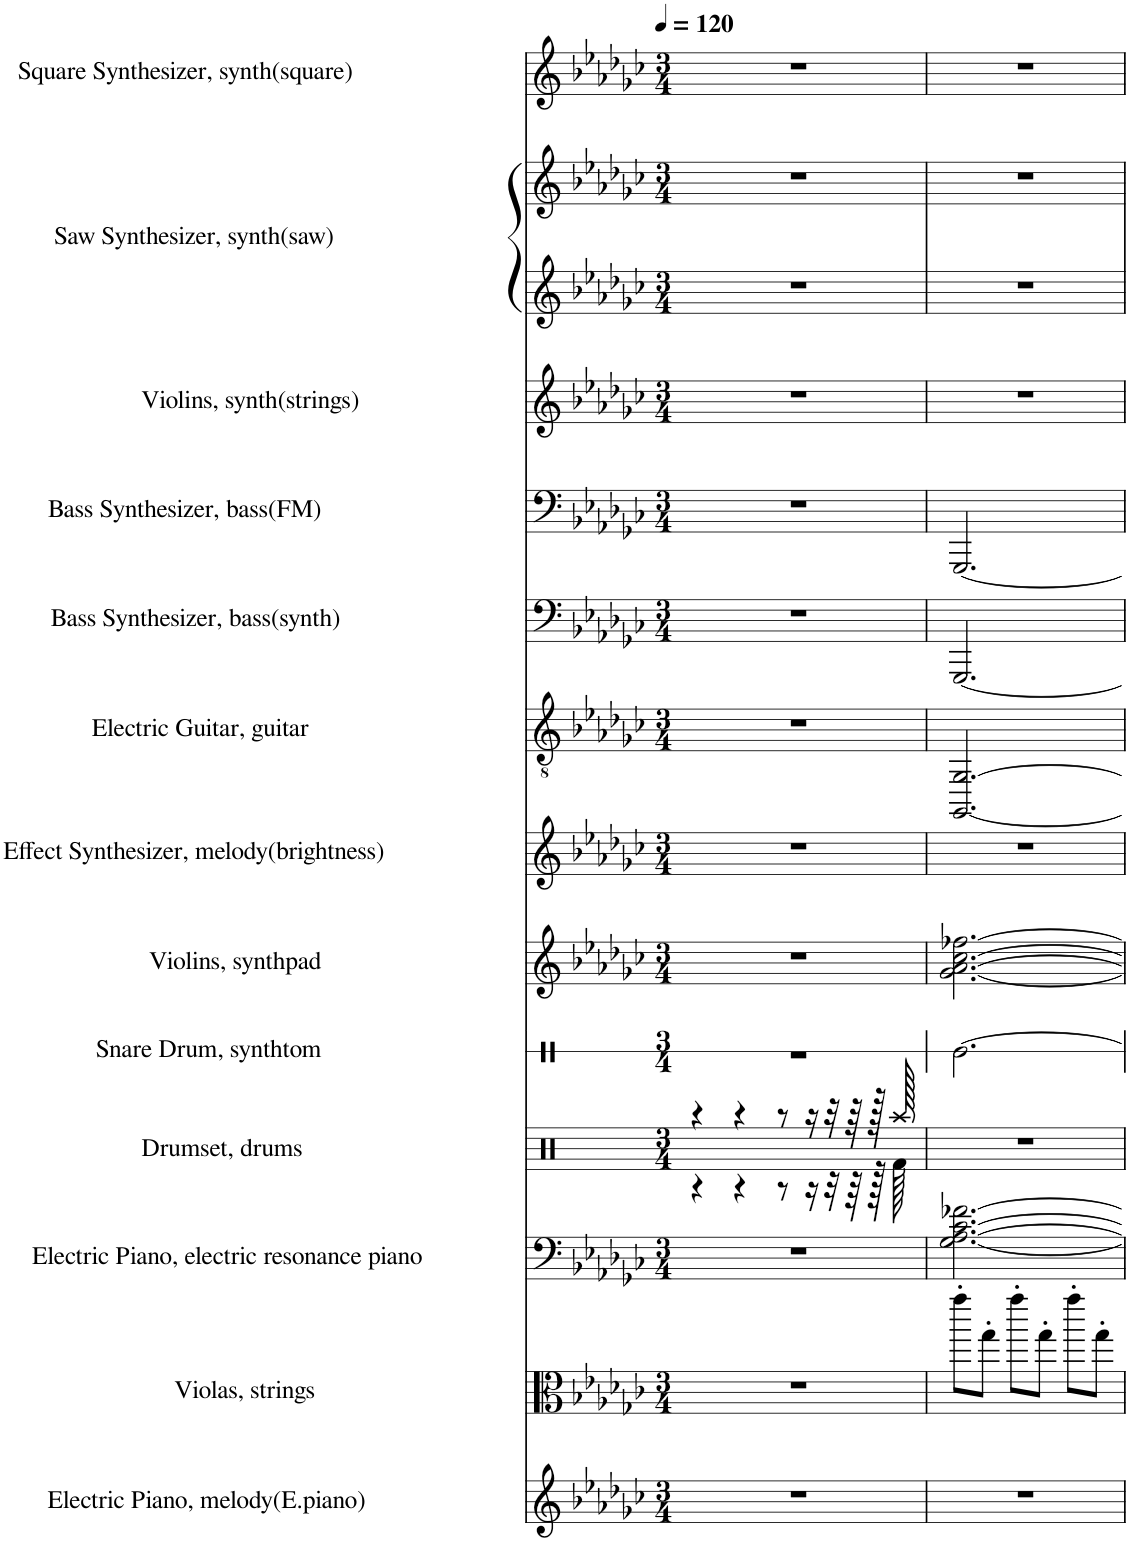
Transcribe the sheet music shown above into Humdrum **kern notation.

**kern	**kern	**kern	**kern	**kern	**kern	**kern	**kern	**kern	**kern	**kern	**kern	**kern	**kern
*part13	*part12	*part11	*part10	*part9	*part8	*part7	*part6	*part5	*part4	*part3	*part2	*part2	*part1
*staff14	*staff13	*staff12	*staff11	*staff10	*staff9	*staff8	*staff7	*staff6	*staff5	*staff4	*staff3	*staff2	*staff1
*I"Electric Piano, melody(E.piano)	*I"Violas, strings	*I"Electric Piano, electric resonance piano	*I"Drumset, drums	*I"Snare Drum, synthtom	*I"Violins, synthpad	*I"Effect Synthesizer, melody(brightness)	*I"Electric Guitar, guitar	*I"Bass Synthesizer, bass(synth)	*I"Bass Synthesizer, bass(FM)	*I"Violins, synth(strings)	*I"Saw Synthesizer, synth(saw)	*	*I"Square Synthesizer, synth(square)
*I'El. Pno.	*I'Vlas.	*I'El. Pno.	*I'Drs.	*I'Sn. Dr.	*I'Vlns.	*I'Synth.	*I'El. Guit.	*I'Synth.	*I'Synth.	*I'Vlns.	*I'Synth.	*	*I'Synth.
*	*	*	*	*stria1	*	*	*	*	*	*	*	*	*
*clefG2	*clefC3	*clefF4	*clefX	*clefX	*clefG2	*clefG2	*clefGv2	*clefF4	*clefF4	*clefG2	*clefG2	*clefG2	*clefG2
*k[b-e-a-d-g-c-]	*k[b-e-a-d-g-c-]	*k[b-e-a-d-g-c-]	*k[]	*k[b-e-a-d-g-c-]	*k[b-e-a-d-g-c-]	*k[b-e-a-d-g-c-]	*k[b-e-a-d-g-c-]	*k[b-e-a-d-g-c-]	*k[b-e-a-d-g-c-]	*k[b-e-a-d-g-c-]	*k[b-e-a-d-g-c-]	*k[b-e-a-d-g-c-]	*k[b-e-a-d-g-c-]
*M3/4	*M3/4	*M3/4	*M3/4	*M3/4	*M3/4	*M3/4	*M3/4	*M3/4	*M3/4	*M3/4	*M3/4	*M3/4	*M3/4
*MM120	*MM120	*MM120	*MM120	*MM120	*MM120	*MM120	*MM120	*MM120	*MM120	*MM120	*MM120	*MM120	*MM120
=1	=1	=1	=1	=1	=1	=1	=1	=1	=1	=1	=1	=1	=1
*	*	*	*^	*	*	*	*	*	*	*	*	*	*
2.r	2.r	2.r	4r	4r	2.r	2.r	2.r	2.r	2.r	2.r	2.r	2.r	2.r	2.r
.	.	.	4r	4r	.	.	.	.	.	.	.	.	.	.
.	.	.	8r	8r	.	.	.	.	.	.	.	.	.	.
.	.	.	16r	16r	.	.	.	.	.	.	.	.	.	.
.	.	.	32r	32r	.	.	.	.	.	.	.	.	.	.
.	.	.	64r	64r	.	.	.	.	.	.	.	.	.	.
.	.	.	128r	128r	.	.	.	.	.	.	.	.	.	.
.	.	.	128Raa/	128Rf\	.	.	.	.	.	.	.	.	.	.
*	*	*	*v	*v	*	*	*	*	*	*	*	*	*	*
=2	=2	=2	=2	=2	=2	=2	=2	=2	=2	=2	=2	=2	=2
2.r	8ggg-'\L	[2.G-\ [2.A-\ [2.c-\ [2.f-X\	2.r	[2.Re\	[2.g-\ [2.a-\ [2.cc-\ [2.ff-X\	2.r	[2.GGG-/ [2.GG-/	[2.GGG-/	[2.GGG-/	2.r	2.r	2.r	2.r
.	8gg-'\J	.	.	.	.	.	.	.	.	.	.	.	.
.	8ggg-'\L	.	.	.	.	.	.	.	.	.	.	.	.
.	8gg-'\J	.	.	.	.	.	.	.	.	.	.	.	.
.	8ggg-'\L	.	.	.	.	.	.	.	.	.	.	.	.
.	8gg-'\J	.	.	.	.	.	.	.	.	.	.	.	.
=	=	=	=	=	=	=	=	=	=	=	=	=	=
*-	*-	*-	*-	*-	*-	*-	*-	*-	*-	*-	*-	*-	*-
